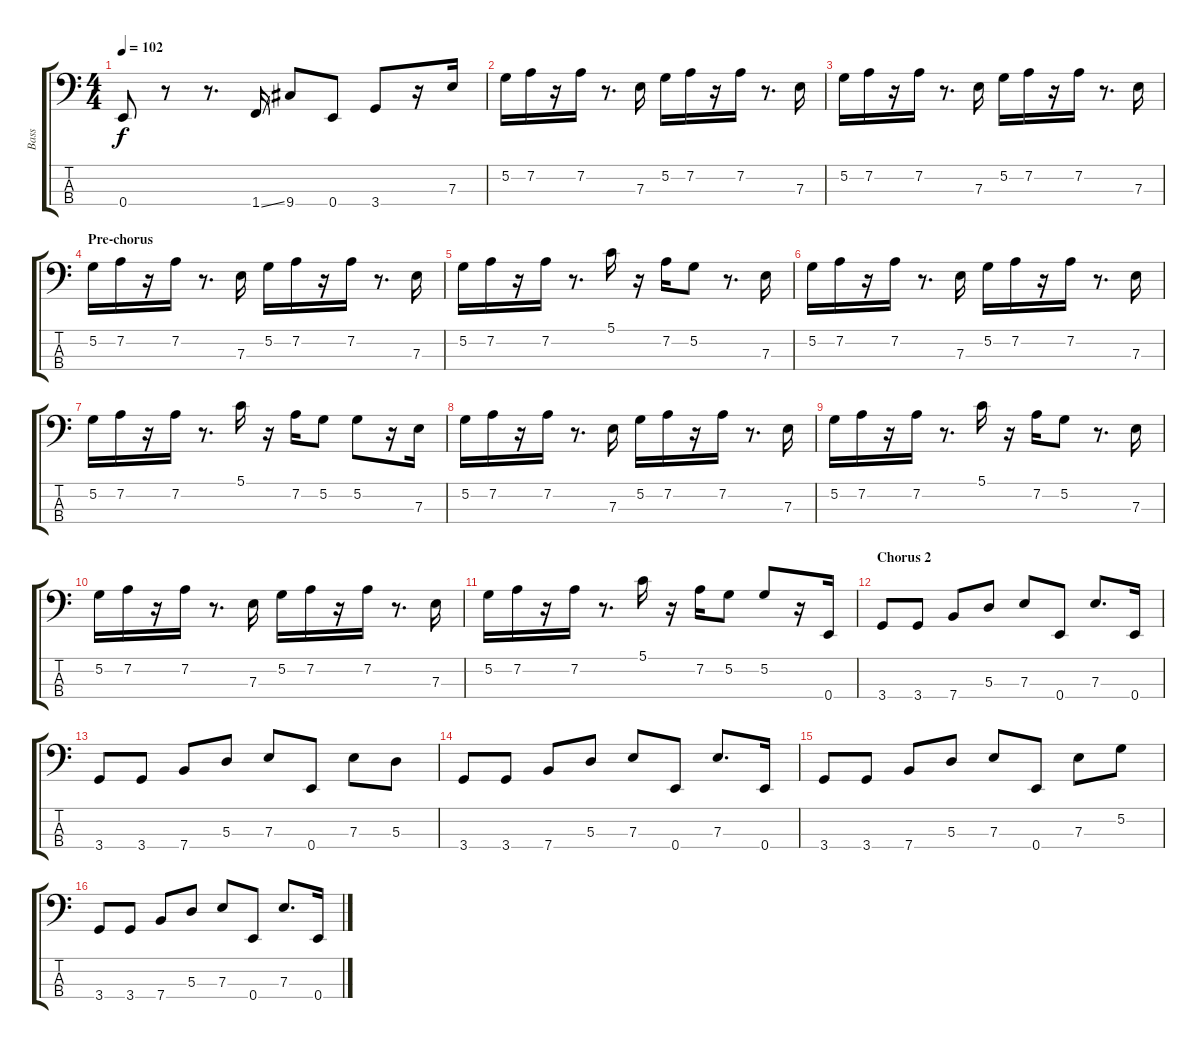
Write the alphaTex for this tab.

\track ("Bass" "Bass") {instrument electricbassfinger}
\staff {score tabs}
\tuning (G2 D2 A1 E1) {hide}
\ts (4 4)
\tempo 102
\clef f4
\ks c
0.4.8{dy f} r.8 r.8{d} 1.4{ss}.16 9.4.8 0.4.8 3.4.8 r.16 7.3.16 |
5.2.16 7.2.16 r.16 7.2.16 r.8{d} 7.3.16 5.2.16 7.2.16 r.16 7.2.16 r.8{d} 7.3.16 |
5.2.16 7.2.16 r.16 7.2.16 r.8{d} 7.3.16 5.2.16 7.2.16 r.16 7.2.16 r.8{d} 7.3.16 |
\section ("" "Pre-chorus")
5.2.16 7.2.16 r.16 7.2.16 r.8{d} 7.3.16 5.2.16 7.2.16 r.16 7.2.16 r.8{d} 7.3.16 |
5.2.16 7.2.16 r.16 7.2.16 r.8{d} 5.1.16 r.16 7.2.16 5.2.8 r.8{d} 7.3.16 |
5.2.16 7.2.16 r.16 7.2.16 r.8{d} 7.3.16 5.2.16 7.2.16 r.16 7.2.16 r.8{d} 7.3.16 |
5.2.16 7.2.16 r.16 7.2.16 r.8{d} 5.1.16 r.16 7.2.16 5.2.8 5.2.8 r.16 7.3.16 |
5.2.16 7.2.16 r.16 7.2.16 r.8{d} 7.3.16 5.2.16 7.2.16 r.16 7.2.16 r.8{d} 7.3.16 |
5.2.16 7.2.16 r.16 7.2.16 r.8{d} 5.1.16 r.16 7.2.16 5.2.8 r.8{d} 7.3.16 |
5.2.16 7.2.16 r.16 7.2.16 r.8{d} 7.3.16 5.2.16 7.2.16 r.16 7.2.16 r.8{d} 7.3.16 |
5.2.16 7.2.16 r.16 7.2.16 r.8{d} 5.1.16 r.16 7.2.16 5.2.8 5.2.8 r.16 0.4.16 |
\section ("" "Chorus 2")
3.4.8 3.4.8 7.4.8 5.3.8 7.3.8 0.4.8 7.3.8{d} 0.4.16 |
3.4.8 3.4.8 7.4.8 5.3.8 7.3.8 0.4.8 7.3.8 5.3.8 |
3.4.8 3.4.8 7.4.8 5.3.8 7.3.8 0.4.8 7.3.8{d} 0.4.16 |
3.4.8 3.4.8 7.4.8 5.3.8 7.3.8 0.4.8 7.3.8 5.2.8 |
3.4.8 3.4.8 7.4.8 5.3.8 7.3.8 0.4.8 7.3.8{d} 0.4.16
